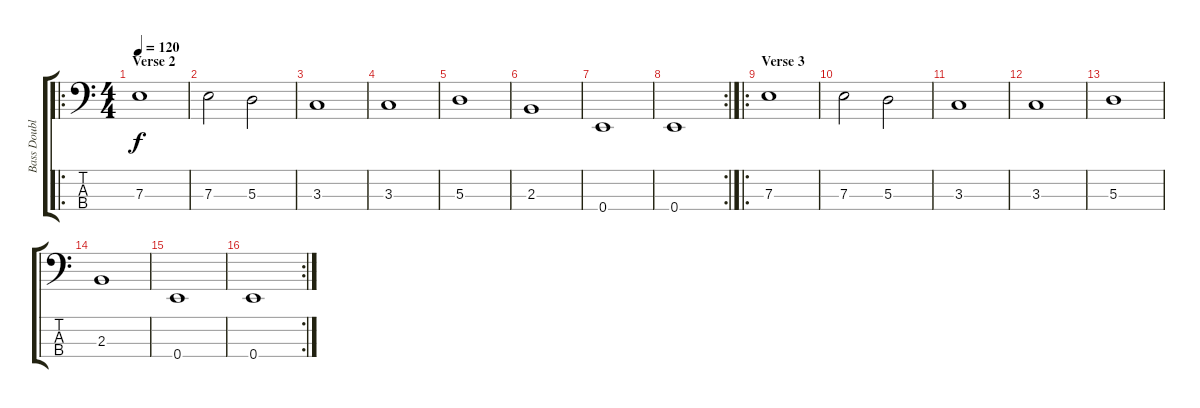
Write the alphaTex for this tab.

\track ("Bass Double" "Bass Doubl") {instrument slapbass2}
\staff {score tabs}
\tuning (G2 D2 A1 E1) {hide}
\ro
\ts (4 4)
\section ("" "Verse 2")
\tempo 120
\clef f4
\ks c
7.3.1{dy f} |
7.3.2 5.3.2 |
3.3.1 |
3.3.1 |
5.3.1 |
2.3.1 |
0.4.1 |
\rc 2
0.4.1 |
\ro
\section ("" "Verse 3")
7.3.1 |
7.3.2 5.3.2 |
3.3.1 |
3.3.1 |
5.3.1 |
2.3.1 |
0.4.1 |
\rc 2
0.4.1
